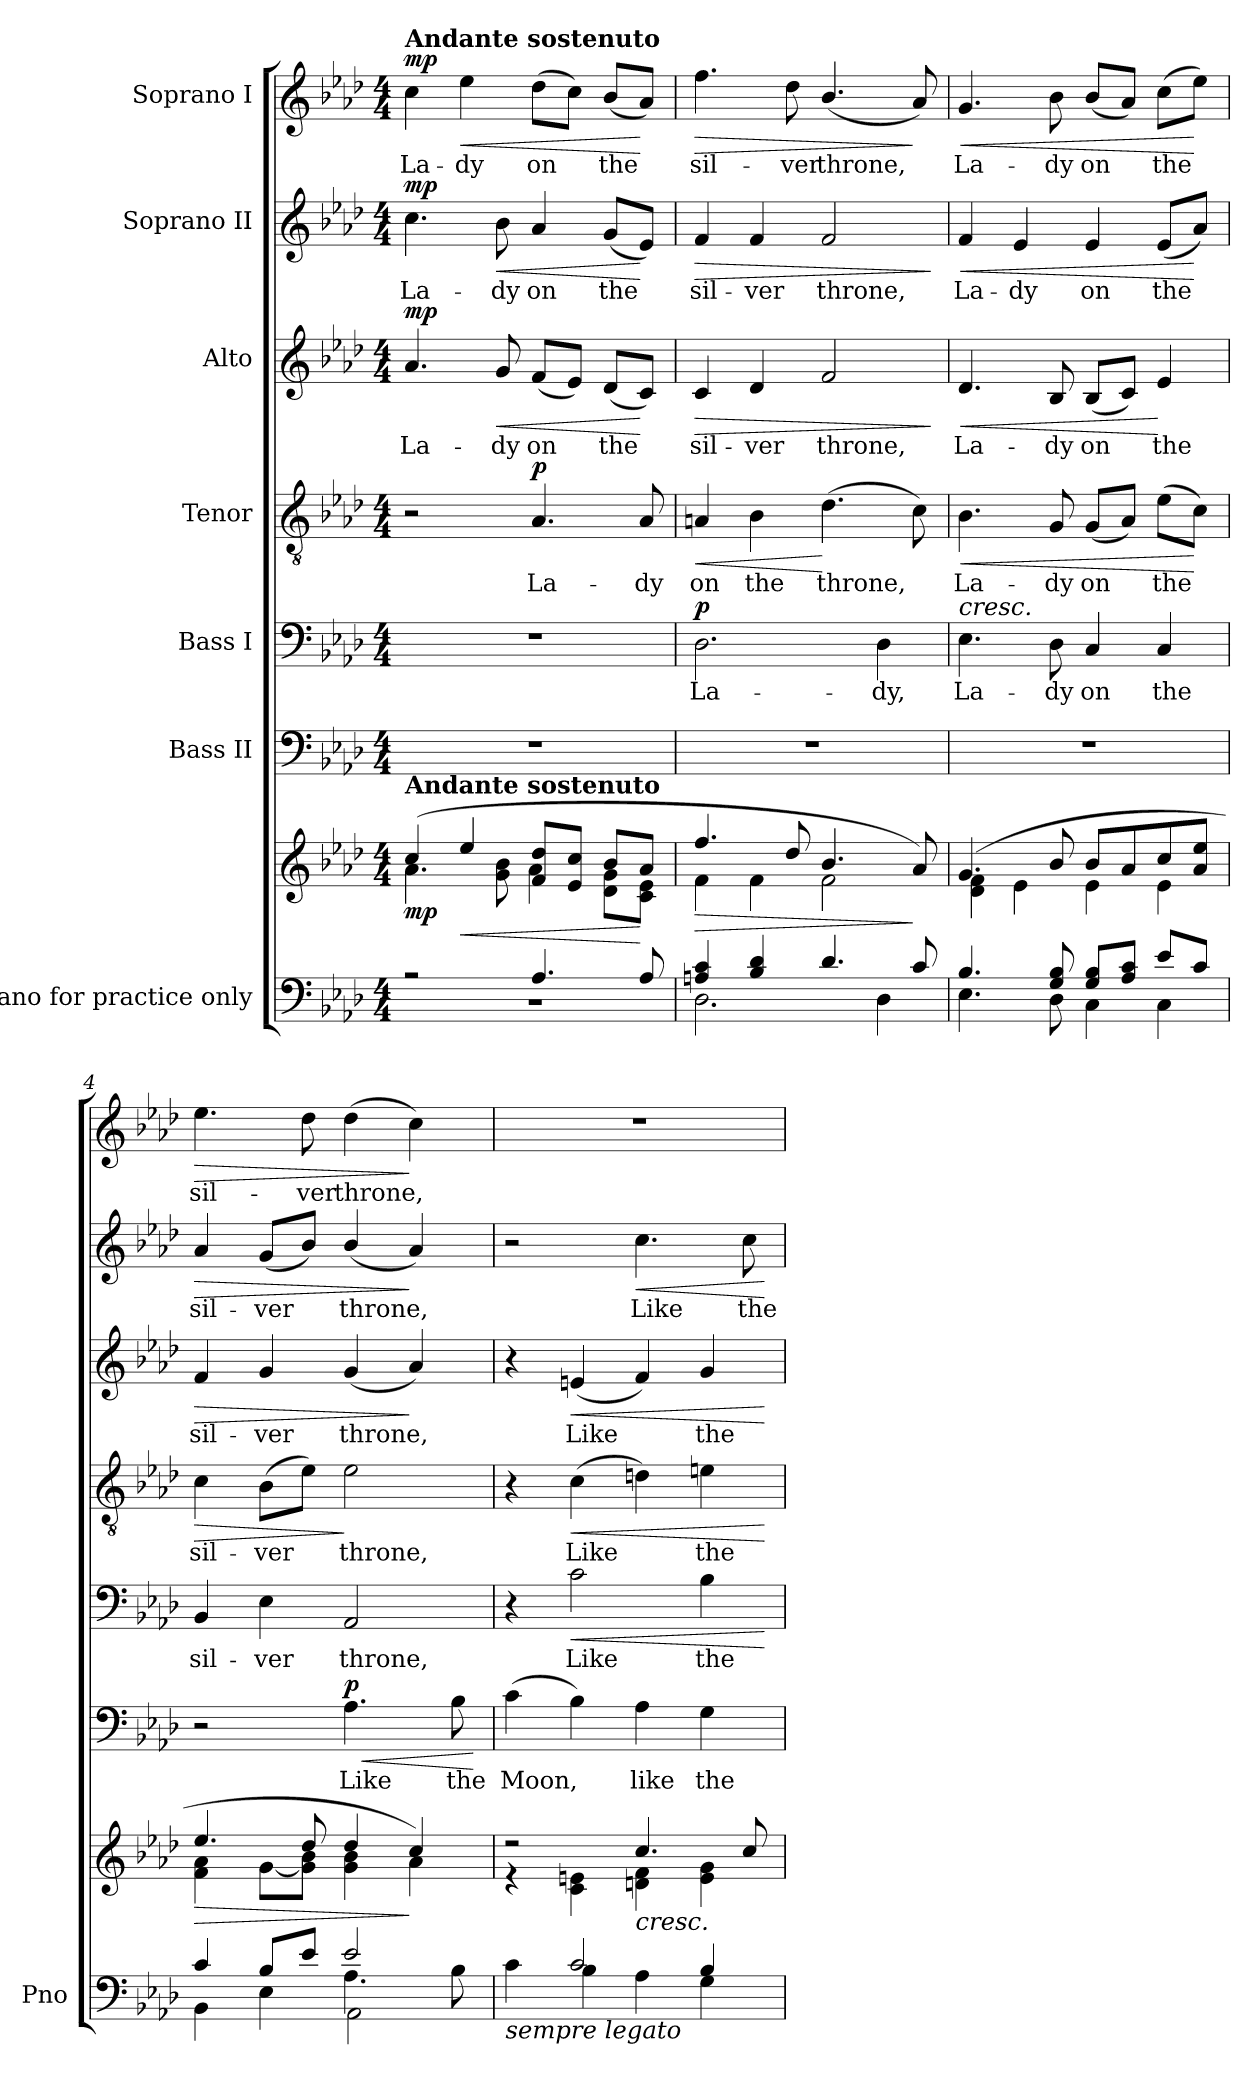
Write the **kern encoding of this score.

**kern	**kern	**dynam	**kern	**text	**dynam	**kern	**text	**dynam	**kern	**text	**dynam	**kern	**text	**dynam	**kern	**text	**dynam	**kern	**text	**dynam
*part7	*part7	*part7	*part6	*part6	*part6	*part5	*part5	*part5	*part4	*part4	*part4	*part3	*part3	*part3	*part2	*part2	*part2	*part1	*part1	*part1
*staff8	*staff7	*staff7/8	*staff6	*staff6	*staff6	*staff5	*staff5	*staff5	*staff4	*staff4	*staff4	*staff3	*staff3	*staff3	*staff2	*staff2	*staff2	*staff1	*staff1	*staff1
*I"Piano for practice only	*	*	*I"Bass II	*	*	*I"Bass I	*	*	*I"Tenor	*	*	*I"Alto	*	*	*I"Soprano II	*	*	*I"Soprano I	*	*
*I'Pno	*	*	*	*	*	*	*	*	*	*	*	*	*	*	*	*	*	*	*	*
*clefF4	*clefG2	*	*clefF4	*	*	*clefF4	*	*	*clefGv2	*	*	*clefG2	*	*	*clefG2	*	*	*clefG2	*	*
*k[b-e-a-d-]	*k[b-e-a-d-]	*	*k[b-e-a-d-]	*	*	*k[b-e-a-d-]	*	*	*k[b-e-a-d-]	*	*	*k[b-e-a-d-]	*	*	*k[b-e-a-d-]	*	*	*k[b-e-a-d-]	*	*
*M4/4	*M4/4	*	*M4/4	*	*	*M4/4	*	*	*M4/4	*	*	*M4/4	*	*	*M4/4	*	*	*M4/4	*	*
*MM60	*MM60	*	*MM60	*	*	*MM60	*	*	*MM60	*	*	*MM60	*	*	*MM60	*	*	*MM60	*	*
=1	=1	=1	=1	=1	=1	=1	=1	=1	=1	=1	=1	=1	=1	=1	=1	=1	=1	=1	=1	=1
*^	*^	*	*	*	*	*	*	*	*	*	*	*	*	*	*	*	*	*	*	*
!	!	!	!	!	!	!	!	!	!	!	!	!	!	!	!	!	!	!	!	!LO:TX:a:B:t=Andante sostenuto	!	!
!	!	!LO:TX:a:B:t=Andante sostenuto	!	!	!	!	!	!	!	!	!	!	!	!	!	!	!	!	!	!	!	!
!	!	!	!	!LO:DY:b	!	!	!	!	!	!	!	!	!	!	!LO:LY:b	!LO:DY:a	!	!LO:LY:b	!LO:DY:a	!	!LO:LY:b	!LO:DY:a
2r	1r	(>4cc/	4.a-\	mp	1r	.	.	1r	.	.	2r	.	.	4.a-/	La-	mp	4.cc\	La-	mp	4cc\	La-	mp
!	!	!	!	!LO:HP:b	!	!	!	!	!	!	!	!	!	!	!	!	!	!	!	!	!LO:LY:b	!LO:HP:b
.	.	4ee-/	.	<	.	.	.	.	.	.	.	.	.	.	.	.	.	.	.	4ee-\	-dy	<
!	!	!	!	!	!	!	!	!	!	!	!	!	!	!	!LO:LY:b	!LO:HP:b	!	!LO:LY:b	!LO:HP:b	!	!	!
.	.	.	8g\ 8b-\	.	.	.	.	.	.	.	.	.	.	8g/	-dy	<	8b-\	-dy	<	.	.	.
!	!	!	!	!	!	!	!	!	!	!	!	!LO:LY:b	!LO:DY:a	!	!LO:LY:b	!	!	!LO:LY:b	!	!	!LO:LY:b	!
4.A-/	.	8f/ 8dd-/L	4a-\	.	.	.	.	.	.	.	4.A-/	La-	p	(<8f/L	on	.	4a-/	on	.	(>8dd-\L	on	.
.	.	8e-/ 8cc/J	.	.	.	.	.	.	.	.	.	.	.	8e-/J)	.	.	.	.	.	8cc\J)	.	.
!	!	!	!	!	!	!	!	!	!	!	!	!	!	!	!LO:LY:b	!	!	!LO:LY:b	!	!	!LO:LY:b	!
.	.	8b-/L	8d-\ 8g\L	.	.	.	.	.	.	.	.	.	.	(<8d-/L	the	.	(<8g/L	the	.	(<8b-/L	the	.
!	!	!	!	!	!	!	!	!	!	!	!	!LO:LY:b	!	!	!	!	!	!	!	!	!	!
8A-/	.	8a-/J	8c\ 8e-\J	[	.	.	.	.	.	.	8A-/	-dy	.	8c/J)	.	[	8e-/J)	.	[	8a-/J)	.	[
=2	=2	=2	=2	=2	=2	=2	=2	=2	=2	=2	=2	=2	=2	=2	=2	=2	=2	=2	=2	=2	=2	=2
!	!	!	!	!LO:HP:b	!	!	!	!	!LO:LY:b	!LO:DY:a	!	!LO:LY:b	!LO:HP:b	!	!LO:LY:b	!LO:HP:b	!	!LO:LY:b	!LO:HP:b	!	!LO:LY:b	!LO:HP:b
4An/ 4c/	2.D-\	4.ff/	4f\	>	1r	.	.	2.D-\	La-	p	4An/	on	<	4c/	sil-	>	4f/	sil-	>	4.ff\	sil-	>
!	!	!	!	!	!	!	!	!	!	!	!	!LO:LY:b	!	!	!LO:LY:b	!	!	!LO:LY:b	!	!	!	!
4B-/ 4d-/	.	.	4f\	.	.	.	.	.	.	.	4B-\	the	.	4d-/	-ver	.	4f/	-ver	.	.	.	.
!	!	!	!	!	!	!	!	!	!	!	!	!	!	!	!	!	!	!	!	!	!LO:LY:b	!
.	.	8dd-/	.	.	.	.	.	.	.	.	.	.	.	.	.	.	.	.	.	8dd-\	-ver	.
!	!	!	!	!	!	!	!	!	!	!	!	!LO:LY:b	!	!	!LO:LY:b	!	!	!LO:LY:b	!	!	!LO:LY:b	!
4.d-/	.	4.b-/	2f\	.	.	.	.	.	.	.	(>4.d-\	throne,	[	2f/	throne,	.	2f/	throne,	.	(<4.b-/	throne,	.
!	!	!	!	!	!	!	!	!	!LO:LY:b	!	!	!	!	!	!	!	!	!	!	!	!	!
.	4D-\	.	.	.	.	.	.	4D-\	-dy,	.	.	.	.	.	.	.	.	.	.	.	.	.
8c/	.	8a-/)	.	]	.	.	.	.	.	.	8c\)	.	.	.	.	.	.	.	.	8a-/)	.	]
*v	*v	*	*	*	*	*	*	*	*	*	*	*	*	*	*	*	*	*	*	*	*	*
*	*v	*v	*	*	*	*	*	*	*	*	*	*	*	*	*	*	*	*	*	*	*
.	.	.	.	.	.	.	.	.	.	.	.	.	.	]	.	.	]	.	.	.
=3	=3	=3	=3	=3	=3	=3	=3	=3	=3	=3	=3	=3	=3	=3	=3	=3	=3	=3	=3	=3
*^	*^	*	*	*	*	*	*	*	*	*	*	*	*	*	*	*	*	*	*	*
!	!	!	!	!	!	!	!	!LO:TX:a:i:t=cresc.	!	!	!	!	!	!	!	!	!	!	!	!	!	!
!	!	!	!	!	!	!	!	!	!LO:LY:b	!	!	!LO:LY:b	!LO:HP:b	!	!LO:LY:b	!LO:HP:b	!	!LO:LY:b	!LO:HP:b	!	!LO:LY:b	!LO:HP:b
4.B-/	4.E-\	(>4.g/	4d-\ 4f\	.	1r	.	.	4.E-\	La-	.	4.B-\	La-	<	4.d-/	La-	<	4f/	La-	<	4.g/	La-	<
!	!	!	!	!	!	!	!	!	!	!	!	!	!	!	!	!	!	!LO:LY:b	!	!	!	!
.	.	.	4e-\	.	.	.	.	.	.	.	.	.	.	.	.	.	4e-/	-dy	.	.	.	.
!	!	!	!	!	!	!	!	!	!LO:LY:b	!	!	!LO:LY:b	!	!	!LO:LY:b	!	!	!	!	!	!LO:LY:b	!
8G/ 8B-/	8D-\	8b-/	.	.	.	.	.	8D-\	-dy	.	8G/	-dy	.	8B-/	-dy	.	.	.	.	8b-\	-dy	.
!	!	!	!	!	!	!	!	!	!LO:LY:b	!	!	!LO:LY:b	!	!	!LO:LY:b	!	!	!LO:LY:b	!	!	!LO:LY:b	!
8G/ 8B-/L	4C\	8b-/L	4e-\	.	.	.	.	4C/	on	.	(<8G/L	on	.	(<8B-/L	on	.	4e-/	on	.	(<8b-/L	on	.
8A-/ 8c/J	.	8a-/	.	.	.	.	.	.	.	.	8A-/J)	.	.	8c/J)	.	.	.	.	.	8a-/J)	.	.
!	!	!	!	!	!	!	!	!	!LO:LY:b	!	!	!LO:LY:b	!	!	!LO:LY:b	!	!	!LO:LY:b	!	!	!LO:LY:b	!
8e-/L	4C\	8cc/	4e-\	.	.	.	.	4C/	the	.	(>8e-\L	the	.	4e-/	the	[	(<8e-/L	the	.	(>8cc\L	the	.
8c/J	.	8a-/ 8ee-/J	.	.	.	.	.	.	.	.	8c\J)	.	[	.	.	.	8a-/J)	.	[	8ee-\J)	.	[
!!LO:LB:g=z
=4	=4	=4	=4	=4	=4	=4	=4	=4	=4	=4	=4	=4	=4	=4	=4	=4	=4	=4	=4	=4	=4	=4
*	*^	*	*	*	*	*	*	*	*	*	*	*	*	*	*	*	*	*	*	*	*	*
!	!	!	!	!	!LO:HP:b	!	!	!	!	!LO:LY:b	!	!	!LO:LY:b	!LO:HP:b	!	!LO:LY:b	!LO:HP:b	!	!LO:LY:b	!LO:HP:b	!	!LO:LY:b	!LO:HP:b
4c/	4BB-\	2rBByy	4.ee-/	4f\ 4a-\	>	2r	.	.	4BB-/	sil-	.	4c\	sil-	>	4f/	sil-	>	4a-/	sil-	>	4.ee-\	sil-	>
!	!	!	!	!	!	!	!	!	!	!LO:LY:b	!	!	!LO:LY:b	!	!	!LO:LY:b	!	!	!LO:LY:b	!	!	!	!
8B-/L	4E-\	.	.	[8g\L	.	.	.	.	4E-\	-ver	.	(>8B-\L	-ver	.	4g/	-ver	.	(<8g/L	-ver	.	.	.	.
!	!	!	!	!	!	!	!	!	!	!	!	!	!	!	!	!	!	!	!	!	!	!LO:LY:b	!
8e-/J	.	.	8dd-/	8g\] 8b-\J	.	.	.	.	.	.	.	8e-\J)	.	.	.	.	.	8b-/J)	.	.	8dd-\	-ver	.
!	!	!	!	!	!	!	!LO:LY:b	!LO:HP:b	!	!LO:LY:b	!	!	!LO:LY:b	!	!	!LO:LY:b	!	!	!LO:LY:b	!	!	!LO:LY:b	!
!	!	!	!	!	!	!	!	!LO:DY:n=1:a	!	!	!	!	!	!	!	!	!	!	!	!	!	!	!
2e-/	4.A-\	2AA-\	4dd-/	4g\ 4b-\	.	4.A-\	Like	< p	2AA-/	throne,	.	2e-\	throne,	]	(<4g/	throne,	.	(<4b-/	throne,	.	(>4dd-\	throne,	.
.	.	.	4cc/)	4a-\	]	.	.	.	.	.	.	.	.	.	4a-/)	.	]	4a-/)	.	]	4cc\)	.	]
!	!	!	!	!	!	!	!LO:LY:b	!	!	!	!	!	!	!	!	!	!	!	!	!	!	!	!
.	8B-\	.	.	.	.	8B-\	the	.	.	.	.	.	.	.	.	.	.	.	.	.	.	.	.
*v	*v	*v	*	*	*	*	*	*	*	*	*	*	*	*	*	*	*	*	*	*	*	*	*
*	*v	*v	*	*	*	*	*	*	*	*	*	*	*	*	*	*	*	*	*	*	*
.	.	.	.	.	[	.	.	.	.	.	.	.	.	.	.	.	.	.	.	.
=5	=5	=5	=5	=5	=5	=5	=5	=5	=5	=5	=5	=5	=5	=5	=5	=5	=5	=5	=5	=5
*^	*^	*	*	*	*	*	*	*	*	*	*	*	*	*	*	*	*	*	*	*
!LO:TX:b:i:t=sempre legato	!	!	!	!	!	!	!	!	!	!	!	!	!	!	!	!	!	!	!	!	!	!
!	!	!	!	!	!	!LO:LY:b	!	!	!	!	!	!	!	!	!	!	!	!	!	!	!	!
4ryy	4c\	2r	4r	.	(>4c\	Moon,	.	4r	.	.	4r	.	.	4r	.	.	2r	.	.	1r	.	.
!	!	!	!	!	!	!	!	!	!LO:LY:b	!LO:HP:b	!	!LO:LY:b	!LO:HP:b	!	!LO:LY:b	!LO:HP:b	!	!	!	!	!	!
2c/	4B-\	.	4c\ 4en\	.	4B-\)	.	.	2c\	Like	<	(>4c\	Like	<	(<4en/	Like	<	.	.	.	.	.	.
!	!	!LO:TX:b:i:t=cresc.	!	!	!	!	!	!	!	!	!	!	!	!	!	!	!	!	!	!	!	!
!	!	!	!	!	!	!LO:LY:b	!	!	!	!	!	!	!	!	!	!	!	!LO:LY:b	!LO:HP:b	!	!	!
.	4A-\	4.cc/	4dn\ 4f\	.	4A-\	like	.	.	.	.	4dn\)	.	.	4f/)	.	.	4.cc\	Like	<	.	.	.
!	!	!	!	!	!	!LO:LY:b	!	!	!LO:LY:b	!	!	!LO:LY:b	!	!	!LO:LY:b	!	!	!	!	!	!	!
4B-/	4G\	.	4e\ 4g\	.	4G\	the	.	4B-\	the	.	4en\	the	.	4g/	the	.	.	.	.	.	.	.
!	!	!	!	!	!	!	!	!	!	!	!	!	!	!	!	!	!	!LO:LY:b	!	!	!	!
.	.	8cc/	.	.	.	.	.	.	.	.	.	.	.	.	.	.	8cc\	the	.	.	.	.
*v	*v	*	*	*	*	*	*	*	*	*	*	*	*	*	*	*	*	*	*	*	*	*
*	*v	*v	*	*	*	*	*	*	*	*	*	*	*	*	*	*	*	*	*	*	*
.	.	.	.	.	.	.	.	[	.	.	[	.	.	[	.	.	[	.	.	.
=	=	=	=	=	=	=	=	=	=	=	=	=	=	=	=	=	=	=	=	=
*-	*-	*-	*-	*-	*-	*-	*-	*-	*-	*-	*-	*-	*-	*-	*-	*-	*-	*-	*-	*-
